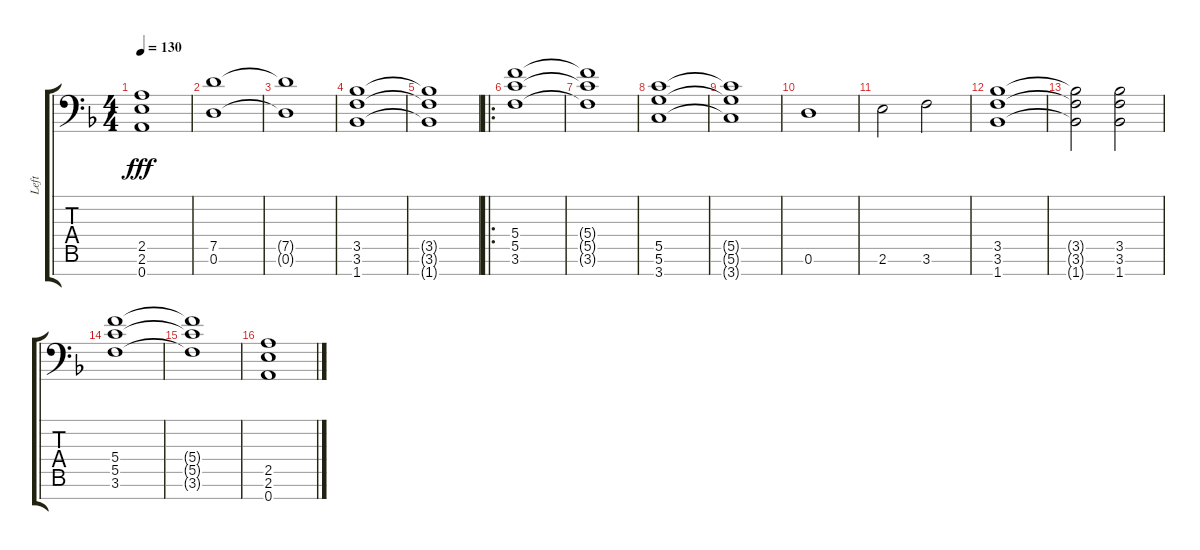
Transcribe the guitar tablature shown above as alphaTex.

\track ("Left" "Left") {instrument distortionguitar}
\staff {score tabs}
\tuning (D4 A3 F3 C3 G2 D2 A1) {hide}
\ts (4 4)
\tempo 130
\clef f4
\ks f
(2.5{t} 2.6{t} 0.7{t}).1{dy fff} |
(7.5 0.6).1 |
(7.5{t} 0.6{t}).1 |
(3.5 3.6 1.7).1 |
(3.5{t} 3.6{t} 1.7{t}).1 |
\ro
(5.4 5.5 3.6).1 |
(5.4{t} 5.5{t} 3.6{t}).1 |
(5.5 5.6 3.7).1 |
(5.5{t} 5.6{t} 3.7{t}).1 |
0.6.1 |
2.6.2 3.6.2 |
(3.5 3.6 1.7).1 |
(3.5{t} 3.6{t} 1.7{t}).2 (3.5 3.6 1.7).2 |
(5.4 5.5 3.6).1 |
(5.4{t} 5.5{t} 3.6{t}).1 |
(2.5 2.6 0.7).1
